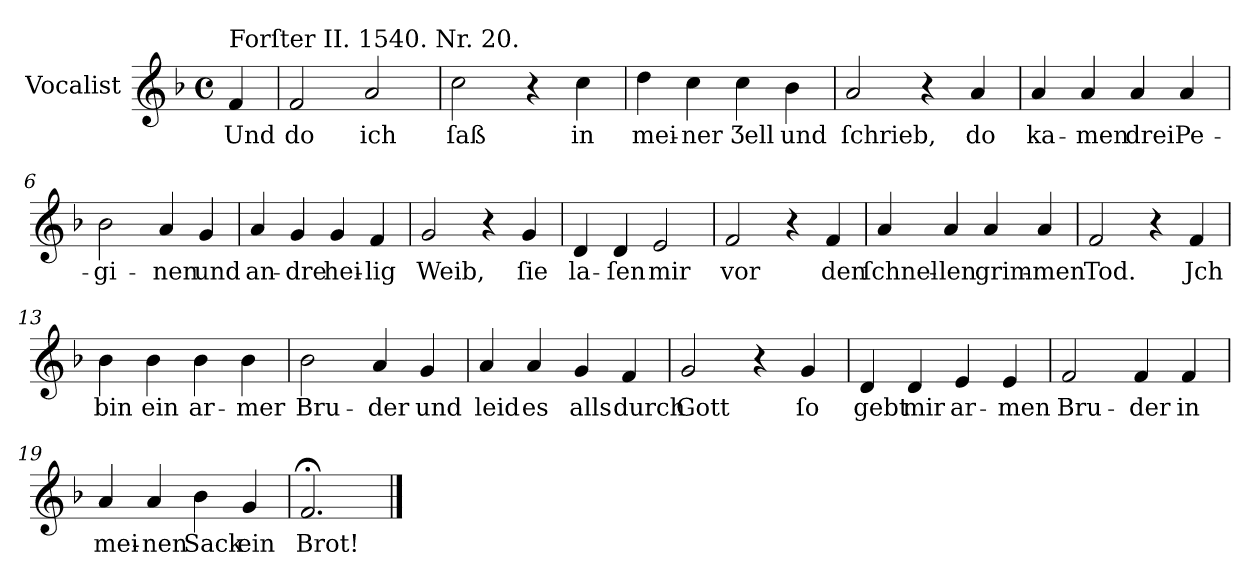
**kern	**text
*part1	*part1
*staff1	*staff1
*I"Vocalist	*
*k[b-]	*
*F:	*
*M4/4	*
*met(c)	*
=	=
!LO:TX:a:t=Forſter II. 1540. Nr. 20.	!
4f	Und
=1	=1
2f	do
2a	ich
=2	=2
2cc	ſaß
4r	.
4cc	in
=3	=3
4dd	mei-
4cc	-ner
4cc	Ʒell
4b-	und
=4	=4
2a	ſchrieb,
4r	.
4a	do
=5	=5
4a	ka-
4a	-men
4a	drei
4a	Pe-
=6	=6
2b-	-gi-
4a	-nen
4g	und
=7	=7
4a	an-
4g	-dre
4g	hei-
4f	-lig
=8	=8
2g	Weib,
4r	.
4g	ſie
=9	=9
4d	la-
4d	-ſen
2e	mir
=10	=10
2f	vor
4r	.
4f	den
=11	=11
4a	ſchnel-
4a	-len
4a	grim-
4a	-men
=12	=12
2f	Tod.
4r	.
4f	Jch
=13	=13
4b-	bin
4b-	ein
4b-	ar-
4b-	-mer
=14	=14
2b-	Bru-
4a	-der
4g	und
=15	=15
4a	leid
4a	es
4g	alls
4f	durch
=16	=16
2g	Gott
4r	.
4g	ſo
=17	=17
4d	gebt
4d	mir
4e	ar-
4e	-men
=18	=18
2f	Bru-
4f	-der
4f	in
=19	=19
4a	mei-
4a	-nen
4b-	Sack
4g	ein
=20	=20
2.f;<	Brot!
==	==
*-	*-
